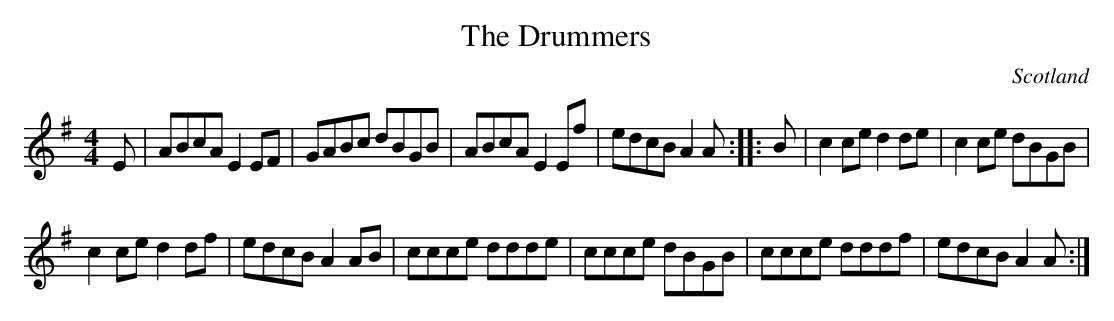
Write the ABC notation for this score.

X:1
T:Drummers, The
O:Scotland
M:4/4
K:ADor
E|\
ABcA E2EF|GABc dBGB|ABcA E2Ef|edcB A2A::B|\
c2ce d2de|c2ce dBGB|
c2ce d2df|edcB A2AB|\
ccce ddde|ccce dBGB|ccce dddf|edcB A2A:|
